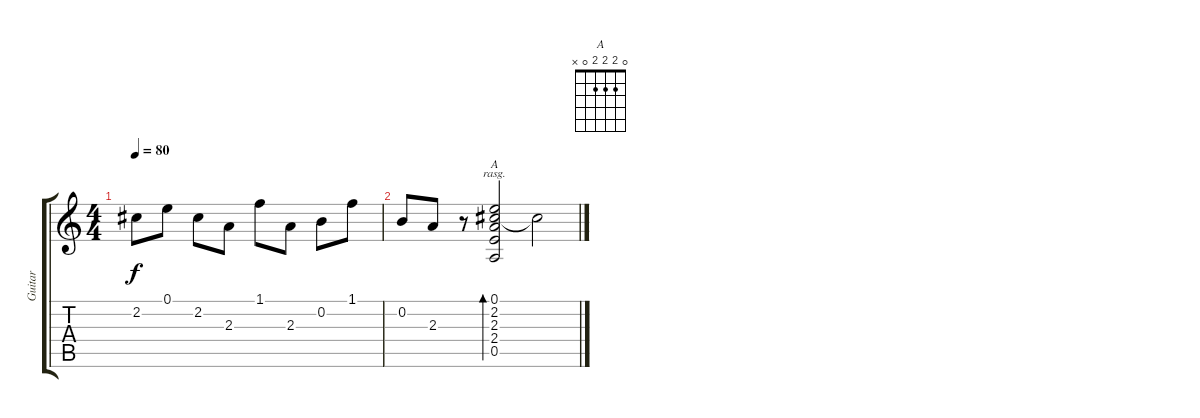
\track ("Guitar" "Guitar") {instrument electricguitarjazz}
\staff {score tabs}
\tuning (E4 B3 G3 D3 A2 E2) {hide}
\chord ("A" 0 2 2 2 0 x)
\ts (4 4)
\tempo 80
\clef g2
\ks c
2.2.8{dy f} 0.1.8 2.2.8 2.3.8 1.1.8 2.3.8 0.2.8 1.1.8 |
0.2.8 2.3.8 r.8 (0.1 2.2 2.3 2.4 0.5).2{bd 60 ch "A" rasg ii} 2.2{t}.2
